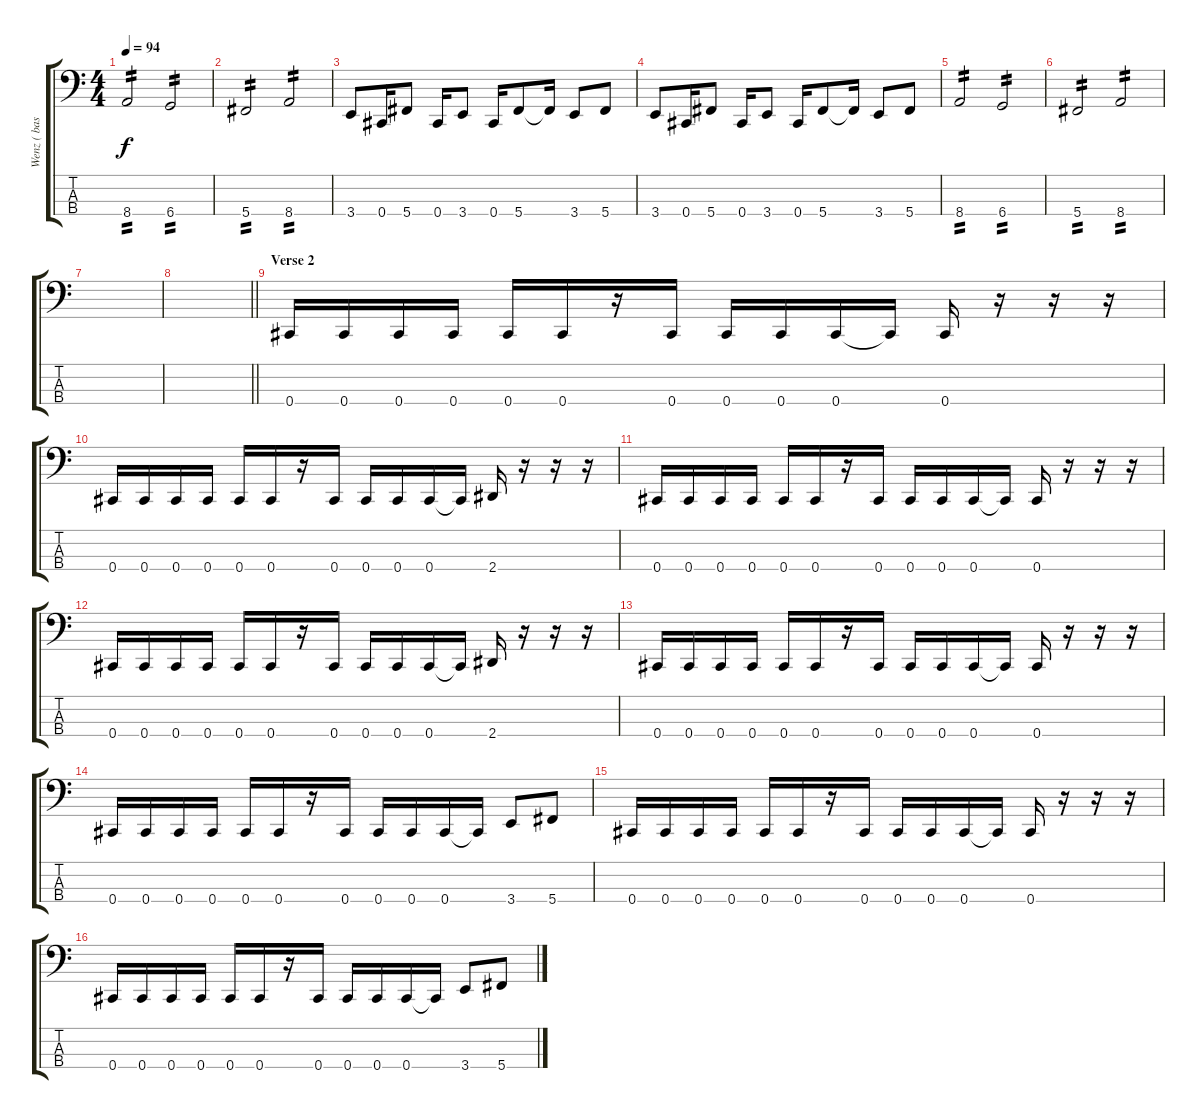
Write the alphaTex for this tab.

\track ("Wenz ( bass )" "Wenz ( bas") {instrument electricbasspick}
\staff {score tabs}
\tuning (Gb2 Db2 Ab1 Db1) {hide}
\ts (4 4)
\tempo 94
\clef f4
\ks c
8.4.2{tp 2 dy f} 6.4.2{tp 2} |
5.4.2{tp 2} 8.4.2{tp 2} |
3.4.8 0.4.16 5.4.8 0.4.16 3.4.8 0.4.16 5.4.8 5.4{t}.16 3.4.8 5.4.8 |
3.4.8 0.4.16 5.4.8 0.4.16 3.4.8 0.4.16 5.4.8 5.4{t}.16 3.4.8 5.4.8 |
8.4.2{tp 2} 6.4.2{tp 2} |
5.4.2{tp 2} 8.4.2{tp 2} |
|
\barLineRight lightlight
|
\section ("" "Verse 2")
0.4.16 0.4.16 0.4.16 0.4.16 0.4.16 0.4.16 r.16 0.4.16 0.4.16 0.4.16 0.4.16 0.4{t}.16 0.4.16 r.16 r.16 r.16 |
0.4.16 0.4.16 0.4.16 0.4.16 0.4.16 0.4.16 r.16 0.4.16 0.4.16 0.4.16 0.4.16 0.4{t}.16 2.4.16 r.16 r.16 r.16 |
0.4.16 0.4.16 0.4.16 0.4.16 0.4.16 0.4.16 r.16 0.4.16 0.4.16 0.4.16 0.4.16 0.4{t}.16 0.4.16 r.16 r.16 r.16 |
0.4.16 0.4.16 0.4.16 0.4.16 0.4.16 0.4.16 r.16 0.4.16 0.4.16 0.4.16 0.4.16 0.4{t}.16 2.4.16 r.16 r.16 r.16 |
0.4.16 0.4.16 0.4.16 0.4.16 0.4.16 0.4.16 r.16 0.4.16 0.4.16 0.4.16 0.4.16 0.4{t}.16 0.4.16 r.16 r.16 r.16 |
0.4.16 0.4.16 0.4.16 0.4.16 0.4.16 0.4.16 r.16 0.4.16 0.4.16 0.4.16 0.4.16 0.4{t}.16 3.4.8 5.4.8 |
0.4.16 0.4.16 0.4.16 0.4.16 0.4.16 0.4.16 r.16 0.4.16 0.4.16 0.4.16 0.4.16 0.4{t}.16 0.4.16 r.16 r.16 r.16 |
0.4.16 0.4.16 0.4.16 0.4.16 0.4.16 0.4.16 r.16 0.4.16 0.4.16 0.4.16 0.4.16 0.4{t}.16 3.4.8 5.4.8
